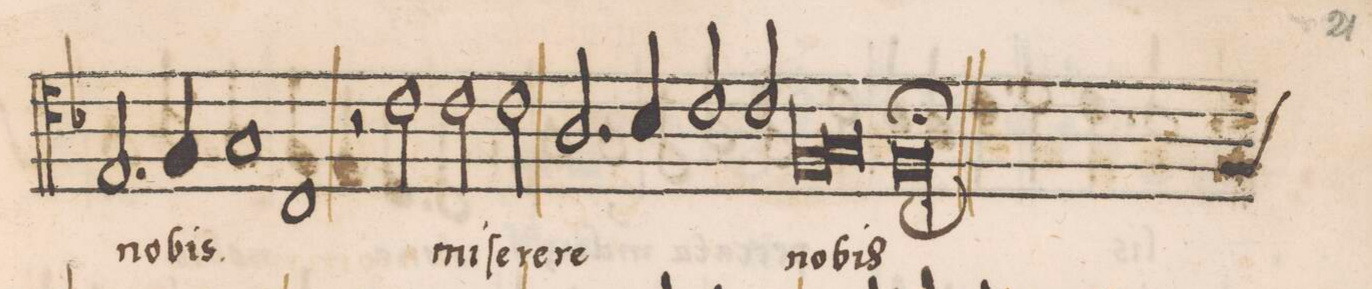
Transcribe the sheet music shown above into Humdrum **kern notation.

**kern	**text
*I"TENOR	*
*clefC4	*
*k[b-]	*
*met(C|)	*
*M2/1	*
2.E/	no-
4F/	-bis.
1G	.
=14-	=14-
1C	.
2r	.
2c\	mi-
=15-	=15-
2c\	-ſe-
2c\	-re-
2.A/	-re
4B-/	.
=16-	=16-
2c/	.
2c/	.
*lig	*
1F	no-
=17-	=17-
1G	.
*Xlig	*
1F\;;l	-bis
*custos:F	*
=18||	=18||
*-	*-
